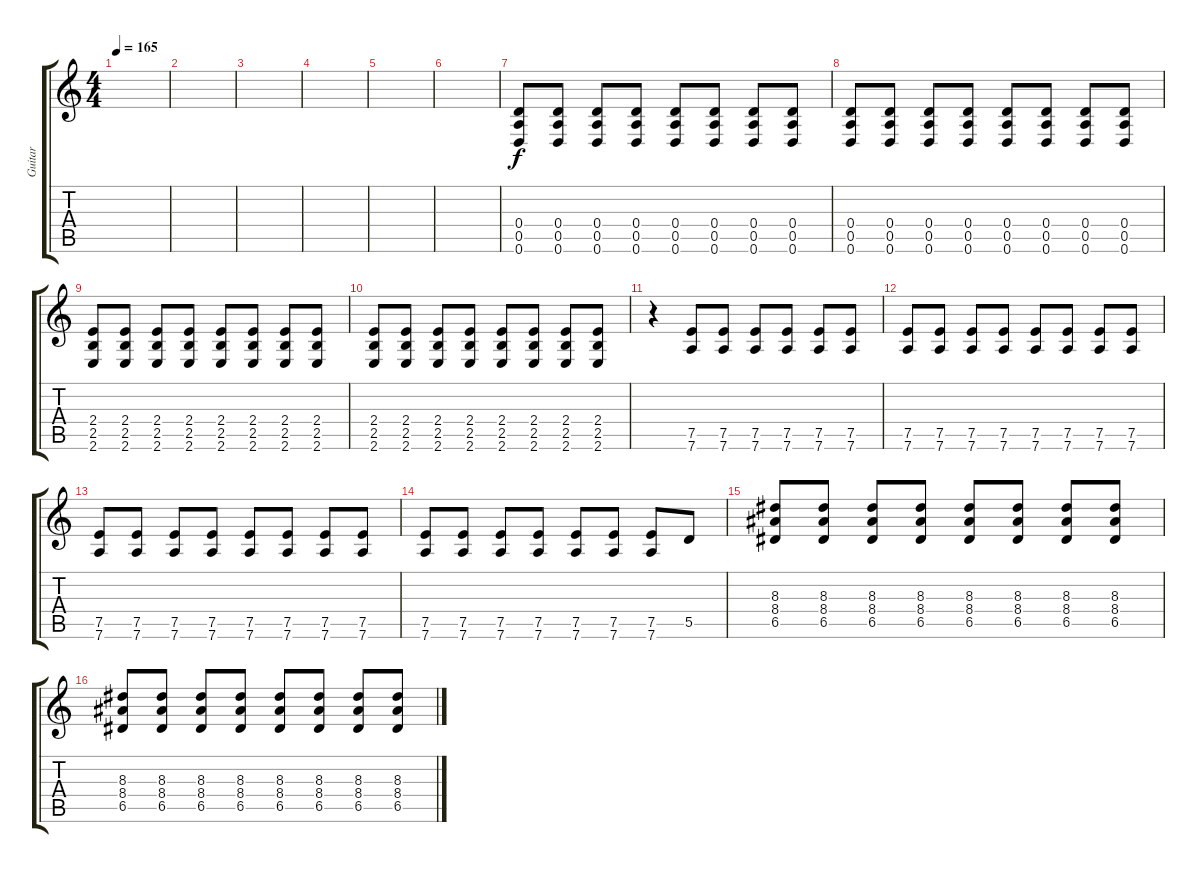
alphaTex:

\track ("Guitar" "Guitar") {instrument overdrivenguitar}
\staff {score tabs}
\tuning (E4 B3 G3 D3 A2 D2) {hide}
\ts (4 4)
\tempo 165
\clef g2
\ks c
|
|
|
|
|
|
(0.4 0.5 0.6).8 (0.4 0.5 0.6).8 (0.4 0.5 0.6).8 (0.4 0.5 0.6).8 (0.4 0.5 0.6).8 (0.4 0.5 0.6).8 (0.4 0.5 0.6).8 (0.4 0.5 0.6).8 |
(0.4 0.5 0.6).8 (0.4 0.5 0.6).8 (0.4 0.5 0.6).8 (0.4 0.5 0.6).8 (0.4 0.5 0.6).8 (0.4 0.5 0.6).8 (0.4 0.5 0.6).8 (0.4 0.5 0.6).8 |
(2.4 2.5 2.6).8 (2.4 2.5 2.6).8 (2.4 2.5 2.6).8 (2.4 2.5 2.6).8 (2.4 2.5 2.6).8 (2.4 2.5 2.6).8 (2.4 2.5 2.6).8 (2.4 2.5 2.6).8 |
(2.4 2.5 2.6).8 (2.4 2.5 2.6).8 (2.4 2.5 2.6).8 (2.4 2.5 2.6).8 (2.4 2.5 2.6).8 (2.4 2.5 2.6).8 (2.4 2.5 2.6).8 (2.4 2.5 2.6).8 |
r.4 (7.5 7.6).8 (7.5 7.6).8 (7.5 7.6).8 (7.5 7.6).8 (7.5 7.6).8 (7.5 7.6).8 |
(7.5 7.6).8 (7.5 7.6).8 (7.5 7.6).8 (7.5 7.6).8 (7.5 7.6).8 (7.5 7.6).8 (7.5 7.6).8 (7.5 7.6).8 |
(7.5 7.6).8 (7.5 7.6).8 (7.5 7.6).8 (7.5 7.6).8 (7.5 7.6).8 (7.5 7.6).8 (7.5 7.6).8 (7.5 7.6).8 |
(7.5 7.6).8 (7.5 7.6).8 (7.5 7.6).8 (7.5 7.6).8 (7.5 7.6).8 (7.5 7.6).8 (7.5 7.6).8 5.5.8 |
(8.3 8.4 6.5).8 (8.3 8.4 6.5).8 (8.3 8.4 6.5).8 (8.3 8.4 6.5).8 (8.3 8.4 6.5).8 (8.3 8.4 6.5).8 (8.3 8.4 6.5).8 (8.3 8.4 6.5).8 |
(8.3 8.4 6.5).8 (8.3 8.4 6.5).8 (8.3 8.4 6.5).8 (8.3 8.4 6.5).8 (8.3 8.4 6.5).8 (8.3 8.4 6.5).8 (8.3 8.4 6.5).8 (8.3 8.4 6.5).8
